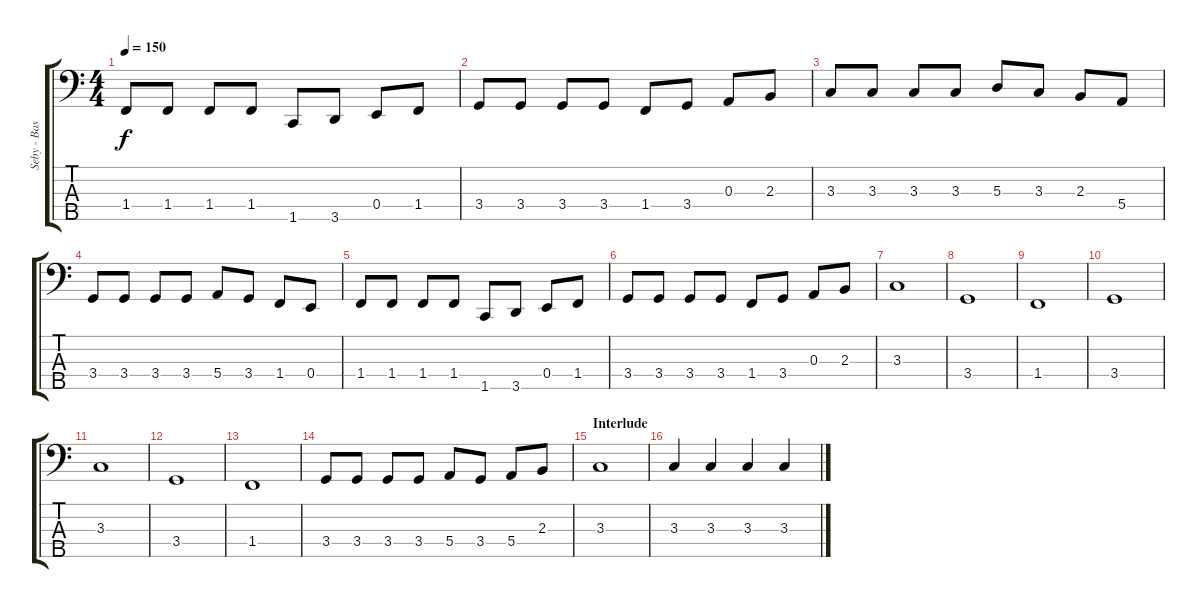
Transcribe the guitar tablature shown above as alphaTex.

\track ("Seby - Bass" "Seby - Bas") {instrument electricbasspick}
\staff {score tabs}
\tuning (G2 D2 A1 E1 B0) {hide}
\ts (4 4)
\tempo 150
\clef f4
\ks c
1.4.8{dy f} 1.4.8 1.4.8 1.4.8 1.5.8 3.5.8 0.4.8 1.4.8 |
3.4.8 3.4.8 3.4.8 3.4.8 1.4.8 3.4.8 0.3.8 2.3.8 |
3.3.8 3.3.8 3.3.8 3.3.8 5.3.8 3.3.8 2.3.8 5.4.8 |
3.4.8 3.4.8 3.4.8 3.4.8 5.4.8 3.4.8 1.4.8 0.4.8 |
1.4.8 1.4.8 1.4.8 1.4.8 1.5.8 3.5.8 0.4.8 1.4.8 |
3.4.8 3.4.8 3.4.8 3.4.8 1.4.8 3.4.8 0.3.8 2.3.8 |
3.3.1 |
3.4.1 |
1.4.1 |
3.4.1 |
3.3.1 |
3.4.1 |
1.4.1 |
3.4.8 3.4.8 3.4.8 3.4.8 5.4.8 3.4.8 5.4.8 2.3.8 |
\section ("" "Interlude")
3.3.1 |
3.3.4 3.3.4 3.3.4 3.3.4
